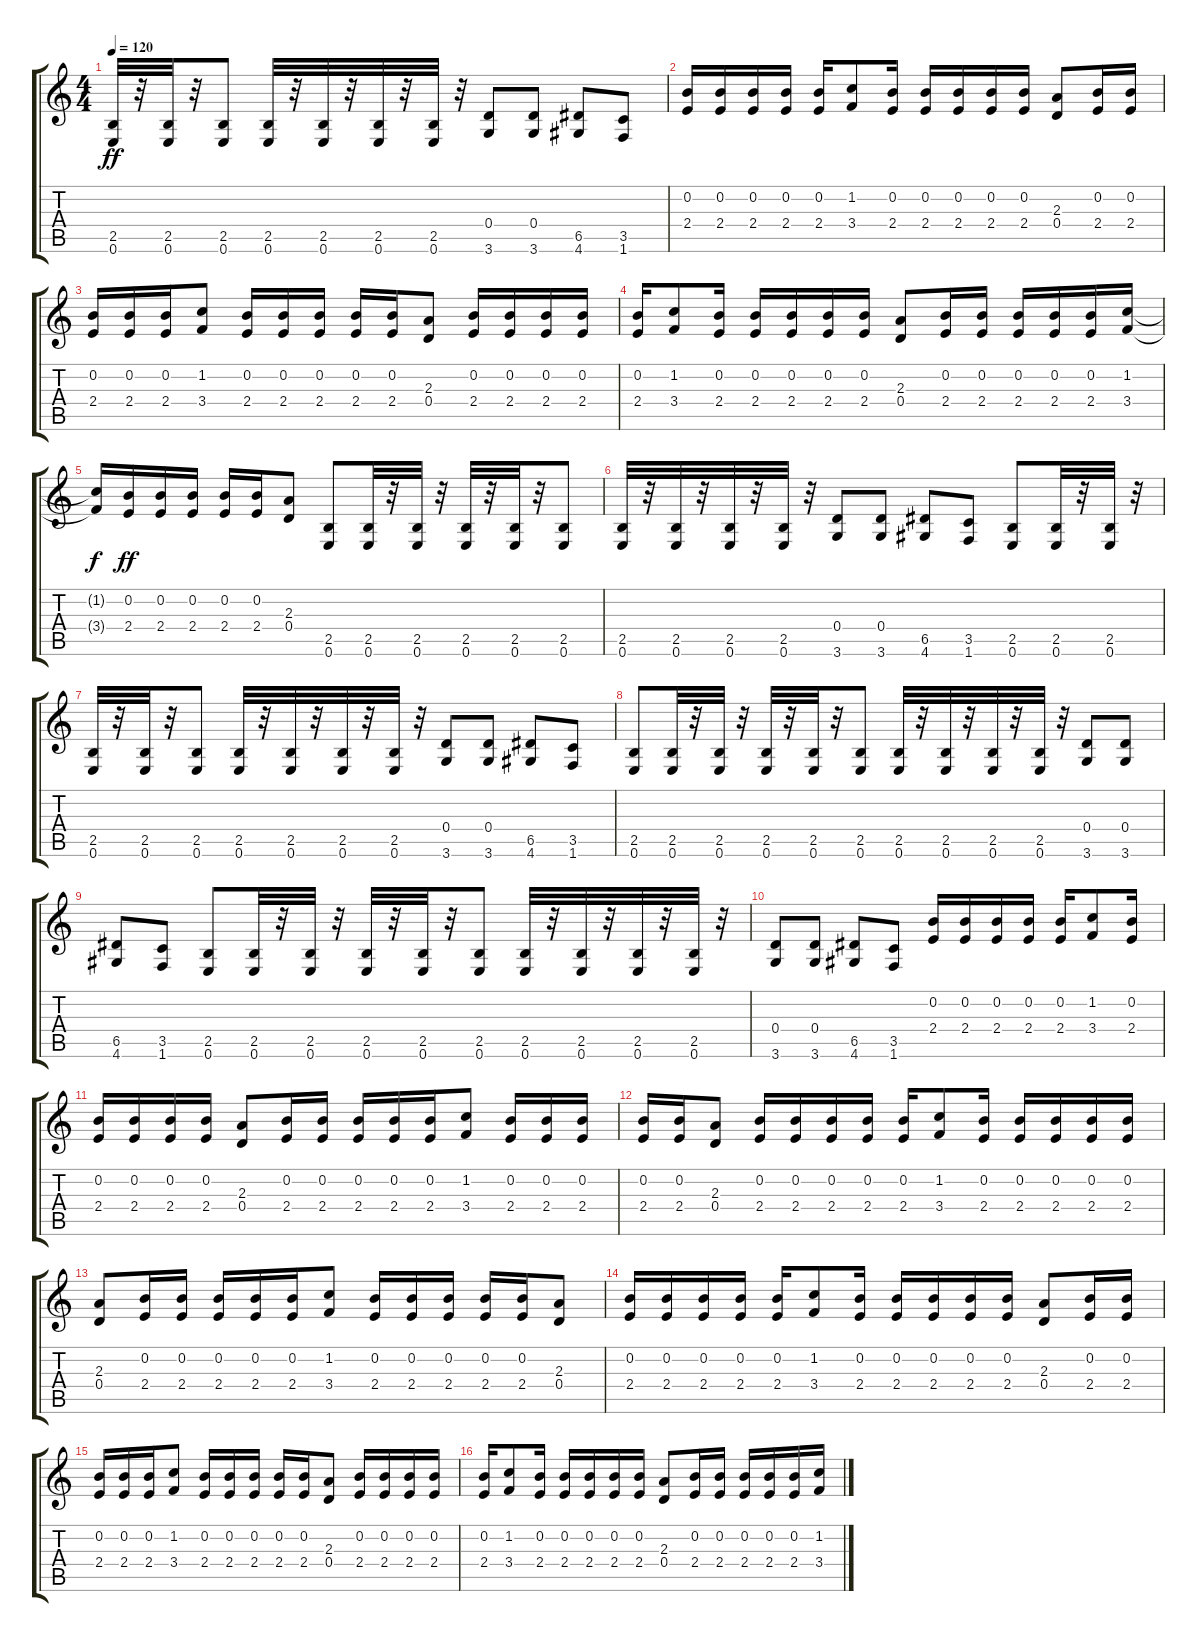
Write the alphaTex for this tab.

\track "" {instrument overdrivenguitar}
\staff {score tabs}
\tuning (E4 B3 G3 D3 A2 E2) {hide}
\ts (4 4)
\tempo 120
\clef g2
\ks c
(2.5 0.6).32{dy ff} r.32 (2.5 0.6).32 r.32 (2.5 0.6).8 (2.5 0.6).32 r.32 (2.5 0.6).32 r.32 (2.5 0.6).32 r.32 (2.5 0.6).32 r.32 (0.4 3.6).8 (0.4 3.6).8 (6.5 4.6).8 (3.5 1.6).8 |
(0.2 2.4).16 (0.2 2.4).16 (0.2 2.4).16 (0.2 2.4).16 (0.2 2.4).16 (1.2 3.4).8 (0.2 2.4).16 (0.2 2.4).16 (0.2 2.4).16 (0.2 2.4).16 (0.2 2.4).16 (2.3 0.4).8 (0.2 2.4).16 (0.2 2.4).16 |
(0.2 2.4).16 (0.2 2.4).16 (0.2 2.4).16 (1.2 3.4).8 (0.2 2.4).16 (0.2 2.4).16 (0.2 2.4).16 (0.2 2.4).16 (0.2 2.4).16 (2.3 0.4).8 (0.2 2.4).16 (0.2 2.4).16 (0.2 2.4).16 (0.2 2.4).16 |
(0.2 2.4).16 (1.2 3.4).8 (0.2 2.4).16 (0.2 2.4).16 (0.2 2.4).16 (0.2 2.4).16 (0.2 2.4).16 (2.3 0.4).8 (0.2 2.4).16 (0.2 2.4).16 (0.2 2.4).16 (0.2 2.4).16 (0.2 2.4).16 (1.2 3.4).16 |
(1.2{t} 3.4{t}).16{dy f} (0.2 2.4).16{dy ff} (0.2 2.4).16 (0.2 2.4).16 (0.2 2.4).16 (0.2 2.4).16 (2.3 0.4).8 (2.5 0.6).8 (2.5 0.6).32 r.32 (2.5 0.6).32 r.32 (2.5 0.6).32 r.32 (2.5 0.6).32 r.32 (2.5 0.6).8 |
(2.5 0.6).32 r.32 (2.5 0.6).32 r.32 (2.5 0.6).32 r.32 (2.5 0.6).32 r.32 (0.4 3.6).8 (0.4 3.6).8 (6.5 4.6).8 (3.5 1.6).8 (2.5 0.6).8 (2.5 0.6).32 r.32 (2.5 0.6).32 r.32 |
(2.5 0.6).32 r.32 (2.5 0.6).32 r.32 (2.5 0.6).8 (2.5 0.6).32 r.32 (2.5 0.6).32 r.32 (2.5 0.6).32 r.32 (2.5 0.6).32 r.32 (0.4 3.6).8 (0.4 3.6).8 (6.5 4.6).8 (3.5 1.6).8 |
(2.5 0.6).8 (2.5 0.6).32 r.32 (2.5 0.6).32 r.32 (2.5 0.6).32 r.32 (2.5 0.6).32 r.32 (2.5 0.6).8 (2.5 0.6).32 r.32 (2.5 0.6).32 r.32 (2.5 0.6).32 r.32 (2.5 0.6).32 r.32 (0.4 3.6).8 (0.4 3.6).8 |
(6.5 4.6).8 (3.5 1.6).8 (2.5 0.6).8 (2.5 0.6).32 r.32 (2.5 0.6).32 r.32 (2.5 0.6).32 r.32 (2.5 0.6).32 r.32 (2.5 0.6).8 (2.5 0.6).32 r.32 (2.5 0.6).32 r.32 (2.5 0.6).32 r.32 (2.5 0.6).32 r.32 |
(0.4 3.6).8 (0.4 3.6).8 (6.5 4.6).8 (3.5 1.6).8 (0.2 2.4).16 (0.2 2.4).16 (0.2 2.4).16 (0.2 2.4).16 (0.2 2.4).16 (1.2 3.4).8 (0.2 2.4).16 |
(0.2 2.4).16 (0.2 2.4).16 (0.2 2.4).16 (0.2 2.4).16 (2.3 0.4).8 (0.2 2.4).16 (0.2 2.4).16 (0.2 2.4).16 (0.2 2.4).16 (0.2 2.4).16 (1.2 3.4).8 (0.2 2.4).16 (0.2 2.4).16 (0.2 2.4).16 |
(0.2 2.4).16 (0.2 2.4).16 (2.3 0.4).8 (0.2 2.4).16 (0.2 2.4).16 (0.2 2.4).16 (0.2 2.4).16 (0.2 2.4).16 (1.2 3.4).8 (0.2 2.4).16 (0.2 2.4).16 (0.2 2.4).16 (0.2 2.4).16 (0.2 2.4).16 |
(2.3 0.4).8 (0.2 2.4).16 (0.2 2.4).16 (0.2 2.4).16 (0.2 2.4).16 (0.2 2.4).16 (1.2 3.4).8 (0.2 2.4).16 (0.2 2.4).16 (0.2 2.4).16 (0.2 2.4).16 (0.2 2.4).16 (2.3 0.4).8 |
(0.2 2.4).16 (0.2 2.4).16 (0.2 2.4).16 (0.2 2.4).16 (0.2 2.4).16 (1.2 3.4).8 (0.2 2.4).16 (0.2 2.4).16 (0.2 2.4).16 (0.2 2.4).16 (0.2 2.4).16 (2.3 0.4).8 (0.2 2.4).16 (0.2 2.4).16 |
(0.2 2.4).16 (0.2 2.4).16 (0.2 2.4).16 (1.2 3.4).8 (0.2 2.4).16 (0.2 2.4).16 (0.2 2.4).16 (0.2 2.4).16 (0.2 2.4).16 (2.3 0.4).8 (0.2 2.4).16 (0.2 2.4).16 (0.2 2.4).16 (0.2 2.4).16 |
(0.2 2.4).16 (1.2 3.4).8 (0.2 2.4).16 (0.2 2.4).16 (0.2 2.4).16 (0.2 2.4).16 (0.2 2.4).16 (2.3 0.4).8 (0.2 2.4).16 (0.2 2.4).16 (0.2 2.4).16 (0.2 2.4).16 (0.2 2.4).16 (1.2 3.4).16
